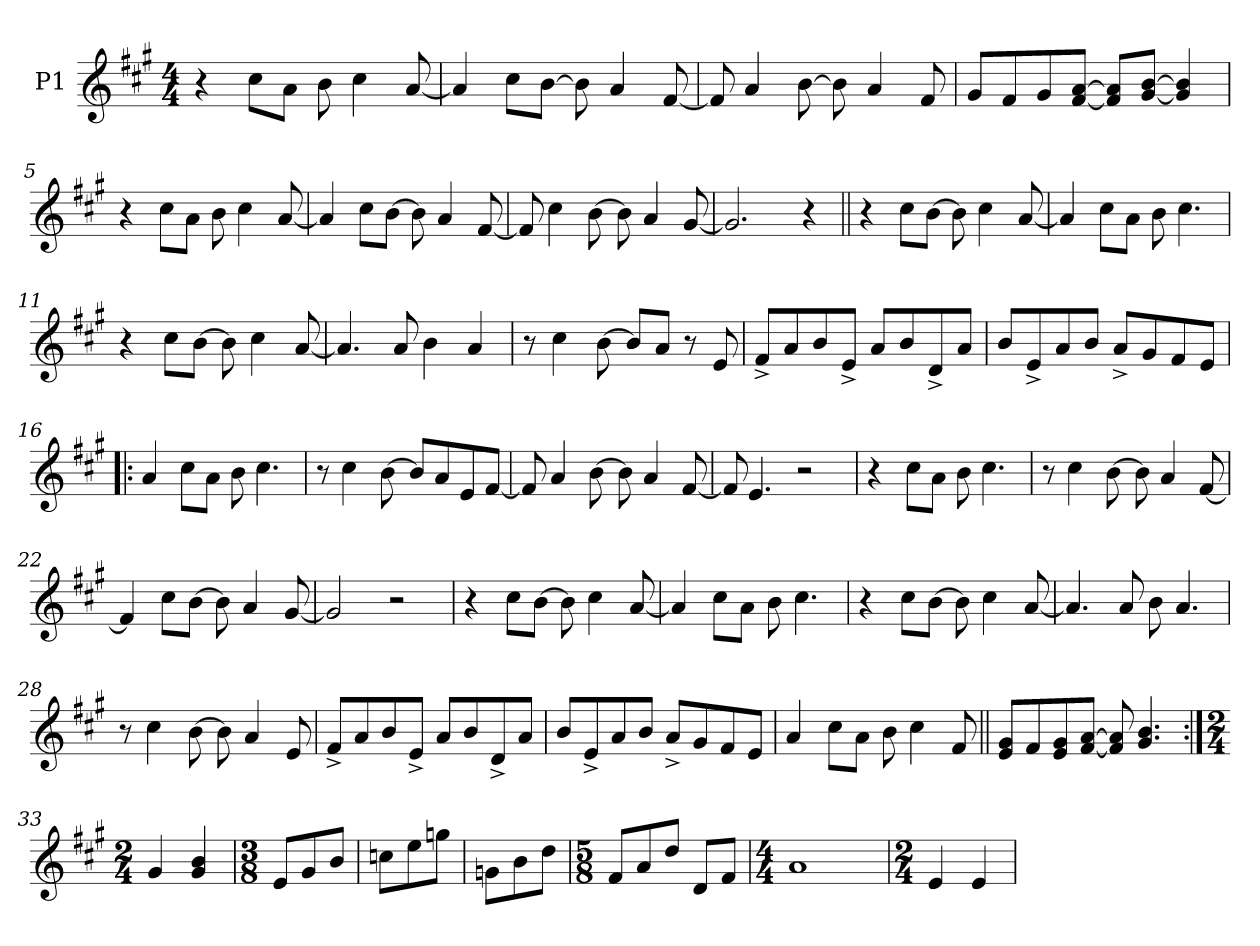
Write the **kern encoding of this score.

**kern
*part1
*staff1
*I"P1
*clefG2
*k[f#c#g#]
*A:
*M4/4
*MM128
=1
4r
8cc#\L
8a\J
8b\
4cc#\
[<8a/
=2
4a/]
8cc#\L
[>8b\J
8b\]
4a/
[<8f#/
=3
8f#/]
4a/
[>8b\
8b\]
4a/
8f#/
=4
8g#/L
8f#/
8g#/
[8f#/ [<8a/J
8f#/] 8a/]L
[<8g#/ [>8b/J
4g#/] 4b/]
!!LO:LB:g=z
=5
4r
8cc#\L
8a\J
8b\
4cc#\
[<8a/
=6
4a/]
8cc#\L
[>8b\J
8b\]
4a/
[<8f#/
=7
8f#/]
4cc#\
[>8b\
8b\]
4a/
[<8g#/
=8
2.g#/]
4r
=9||
4r
8cc#\L
[>8b\J
8b\]
4cc#\
[<8a/
!!LO:LB:g=z
=10
4a/]
8cc#\L
8a\J
8b\
4.cc#\
=11
4r
8cc#\L
[>8b\J
8b\]
4cc#\
[<8a/
=12
4.a/]
8a/
4b\
4a/
=13
8r
4cc#\
[>8b\
8b/L]
8a/J
8r
8e/
=14
8f#^/L
8a/
8b/
8e^/J
8a/L
8b/
8d^/
8a/J
!!LO:LB:g=z
=15
8b/L
8e^/
8a/
8b/J
8a^/L
8g#/
8f#/
8e/J
=16!|:
4a/
8cc#\L
8a\J
8b\
4.cc#\
=17
8r
4cc#\
[>8b\
8b/L]
8a/
8e/
[<8f#/J
=18
8f#/]
4a/
[>8b\
8b\]
4a/
[<8f#/
=19
8f#/]
4.e/
2r
!!LO:LB:g=z
=20
4r
8cc#\L
8a\J
8b\
4.cc#\
=21
8r
4cc#\
[>8b\
8b\]
4a/
[<8f#/
=22
4f#/]
8cc#\L
[>8b\J
8b\]
4a/
[<8g#/
=23
2g#/]
2r
=24
4r
8cc#\L
[>8b\J
8b\]
4cc#\
[<8a/
!!LO:LB:g=z
=25
4a/]
8cc#\L
8a\J
8b\
4.cc#\
=26
4r
8cc#\L
[>8b\J
8b\]
4cc#\
[<8a/
=27
4.a/]
8a/
8b\
4.a/
=28
8r
4cc#\
[>8b\
8b\]
4a/
8e/
=29
8f#^/L
8a/
8b/
8e^/J
8a/L
8b/
8d^/
8a/J
!!LO:LB:g=z
=30
8b/L
8e^/
8a/
8b/J
8a^/L
8g#/
8f#/
8e/J
=31
4a/
8cc#\L
8a\J
8b\
4cc#\
8f#/
=32||
8e/ 8g#/L
8f#/
8e/ 8g#/
[<8f#/ [>8a/J
8f#/] 8a/]
4.g#/ 4.b/
=33:|!
*M2/4
4g#/
4g#/ 4b/
=34
*M3/8
8e/L
8g#/
8b/J
=35
8ccn\L
8ee\
8ggn\J
!!LO:LB:g=z
=36
8gn\L
8b\
8dd\J
=37
*M5/8
8f#/L
8a/
8dd/J
8d/L
8f#/J
=38
*M4/4
1a
=39
*M2/4
4e/
4e/
=
*-
